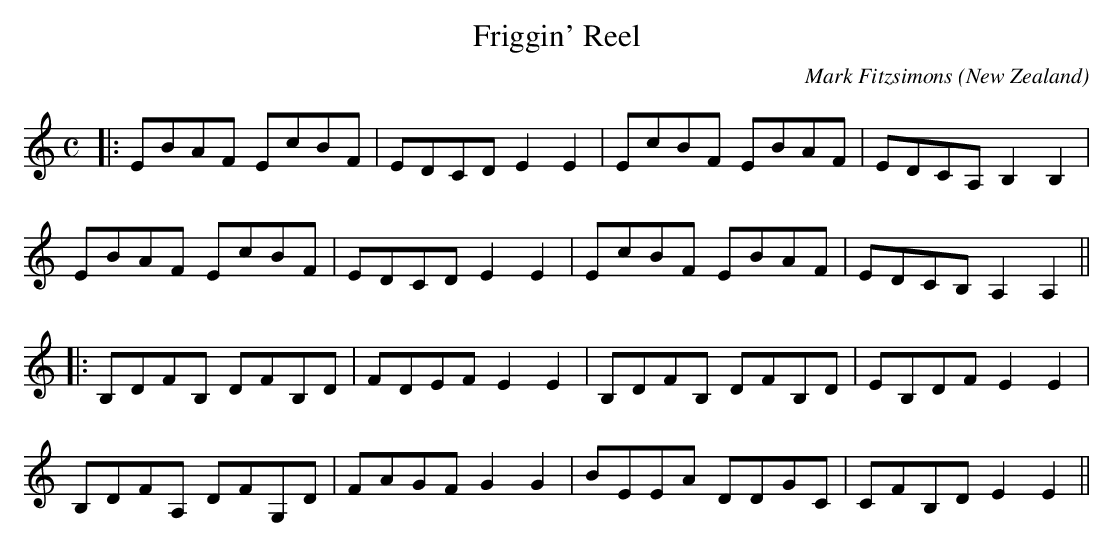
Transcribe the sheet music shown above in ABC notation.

X:1
T:Friggin' Reel
O:New Zealand
M:C
C:Mark Fitzsimons
K:E Phryg
|:EBAF EcBF|EDCD E2E2|EcBF EBAF|EDCA, B,2 B,2|
EBAF EcBF|EDCD E2E2|EcBF EBAF|EDCB, A,2 A,2||
|:B,DFB, DFB,D|FDEF E2E2|B,DFB, DFB,D|EB,DF E2E2|
B,DFA, DFG,D|FAGF G2G2|BEEA DDGC| CFB,D E2E2||
